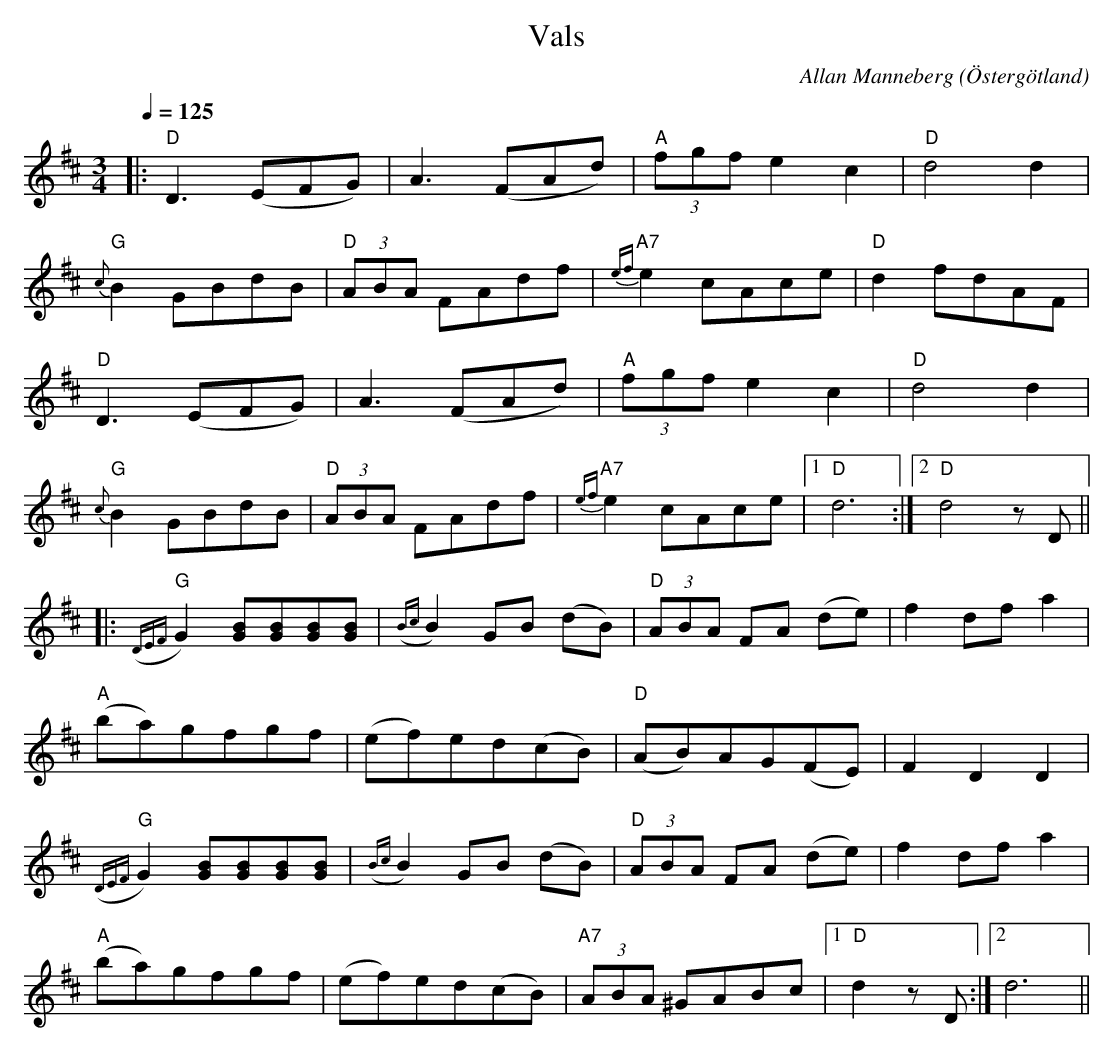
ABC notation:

X:1
T:Vals
O:Östergötland
C:Allan Manneberg
Q:1/4=125
M: 3/4
L: 1/8
K: D
|: "D"D3(EFG) | A3(FAd) |"A" (3fgf e2 c2|"D" d4 d2|
"G" {c}B2 GBdB| "D" (3ABA FAdf | "A7" {ef}e2 cAce|"D" d2 fdAF|
"D"D3(EFG) | A3(FAd) |"A" (3fgf e2 c2|"D" d4 d2|
"G" {c}B2 GBdB| "D" (3ABA FAdf | "A7" {ef}e2 cAce|1"D" d6 :|2 "D" d4 z D||
|:"G"({DEF}G2) [GB][GB][GB][GB]|({Bc}B2) GB (dB)|"D"(3ABA FA (de)|f2 df a2|
"A"(ba)gfgf| (ef)ed(cB)|"D" (AB)AG(FE)| F2 D2 D2|
"G"({DEF}G2) [GB][GB][GB][GB]|({Bc}B2) GB (dB)|"D"(3ABA FA (de)|f2 df a2|
"A"(ba)gfgf| (ef)ed(cB)|"A7" (3ABA ^GABc|1"D" d2 zD:|2 d6 ||
